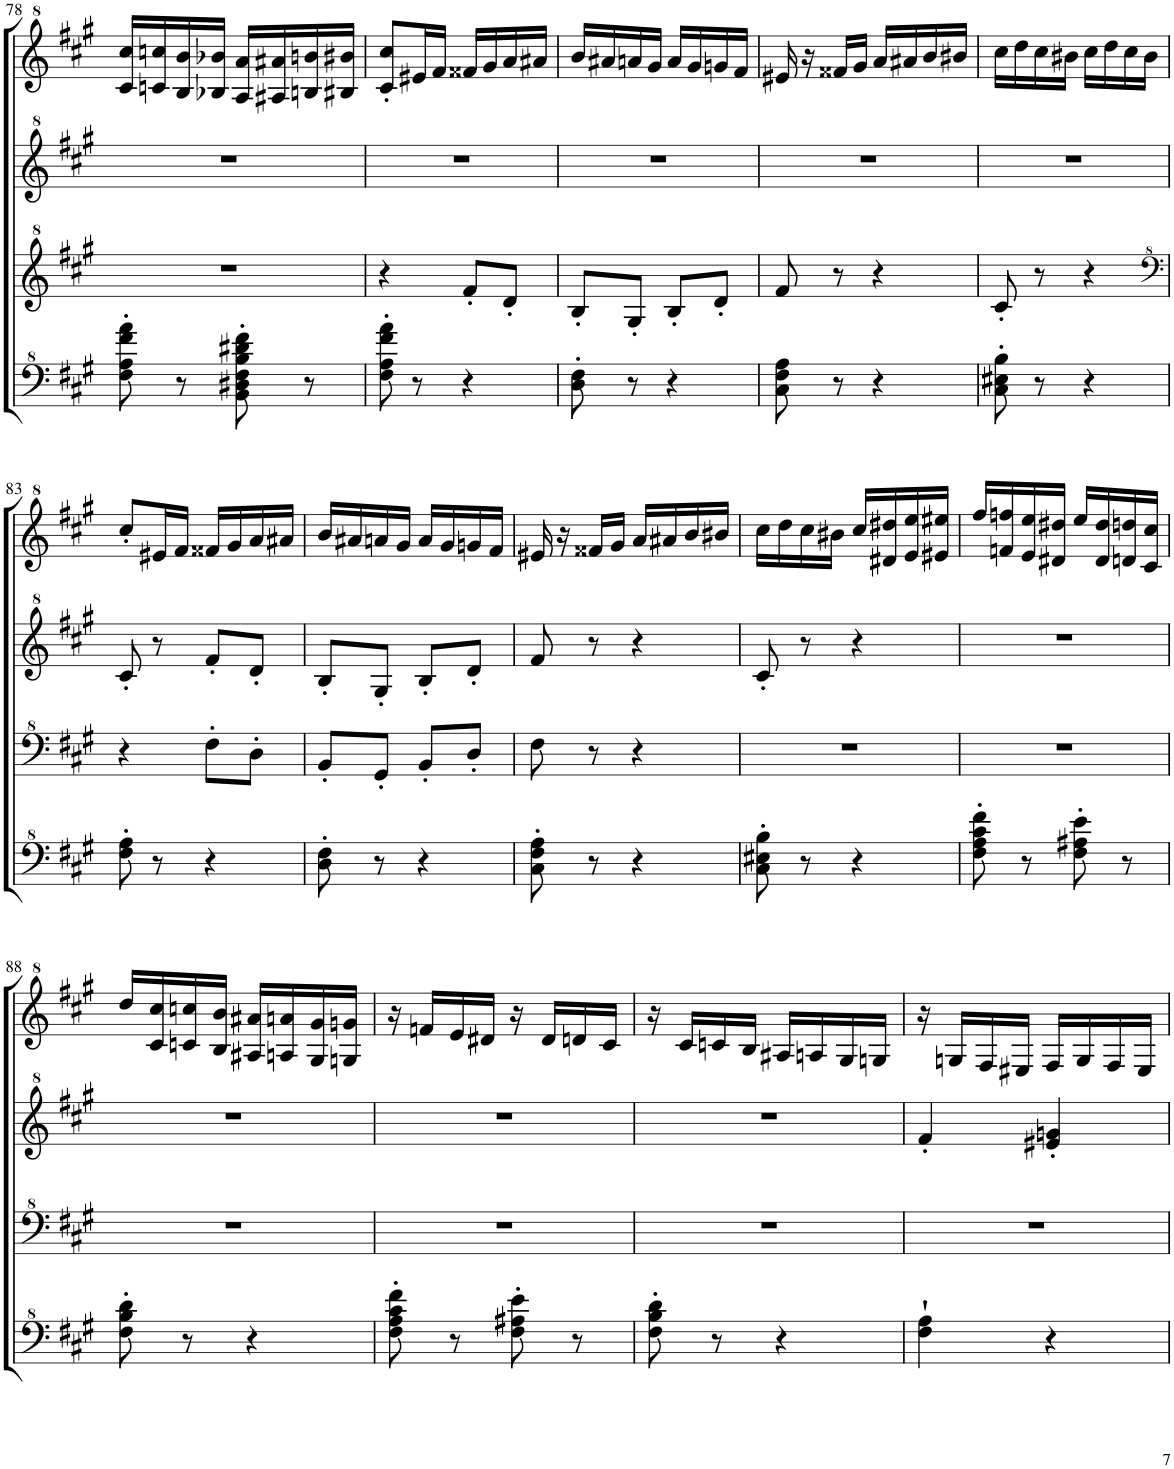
**kern	**kern	**kern	**kern
*part1	*part1	*part1	*part1
*staff4	*staff3	*staff2	*staff1
*I"Model III	*	*	*
!!LO:PB:g=z
*clefF^4	*clefG^2	*clefG^2	*clefG^2
*k[f#c#g#]	*k[f#c#g#]	*k[f#c#g#]	*k[f#c#g#]
*M2/4	*M2/4	*M2/4	*M2/4
=78	=78	=78	=78
8f#\' 8a\' 8ff#\' 8aa\'	2r	2r	16cc#/ 16ccc#/LL
.	.	.	16ccn/ 16cccn/
8r	.	.	16b/ 16bb/
.	.	.	16b-X/ 16bb-X/JJ
8B\' 8d#X\' 8f#\' 8b\' 8dd#X\' 8ff#\'	.	.	16a/ 16aa/LL
.	.	.	16a#X/ 16aa#X/
8r	.	.	16bn/ 16bbn/
.	.	.	16b#X/ 16bb#X/JJ
=79	=79	=79	=79
8f#\' 8a\' 8ff#\' 8aa\'	4r	2r	8cc#/' 8ccc#/'L
8r	.	.	16ee#X/L
.	.	.	16ff#/JJ
4r	8ff#'/L	.	16ff##X/LL
.	.	.	16gg#/
.	8dd'/J	.	16aa/
.	.	.	16aa#X/JJ
=80	=80	=80	=80
8d\' 8f#\'	8b'/L	2r	16bb/LL
.	.	.	16aa#X/
8r	8g#'/J	.	16aan/
.	.	.	16gg#/JJ
4r	8b'/L	.	16aa/LL
.	.	.	16gg#/
.	8dd'/J	.	16ggn/
.	.	.	16ff#/JJ
=81	=81	=81	=81
8c#\ 8f#\ 8a\	8ff#/	2r	16ee#X/
.	.	.	16r
8r	8r	.	16ff##X/LL
.	.	.	16gg#/JJ
4r	4r	.	16aa/LL
.	.	.	16aa#X/
.	.	.	16bb/
.	.	.	16bb#X/JJ
=82	=82	=82	=82
8c#\' 8e#X\' 8b\'	8cc#'/	2r	16ccc#\LL
.	.	.	16ddd\
8r	8r	.	16ccc#\
.	.	.	16bb#X\JJ
4r	4r	.	16ccc#\LL
.	.	.	16ddd\
.	.	.	16ccc#\
.	.	.	16bb#\JJ
!!LO:LB:g=z
=83	=83	=83	=83
*	*clefF^4	*	*
8f#\' 8a\'	4r	8cc#'/	8ccc#'/L
8r	.	8r	16ee#X/L
.	.	.	16ff#/JJ
4r	8f#'\L	8ff#'/L	16ff##X/LL
.	.	.	16gg#/
.	8d'\J	8dd'/J	16aa/
.	.	.	16aa#X/JJ
=84	=84	=84	=84
8d\' 8f#\'	8B'/L	8b'/L	16bb/LL
.	.	.	16aa#X/
8r	8G#'/J	8g#'/J	16aan/
.	.	.	16gg#/JJ
4r	8B'/L	8b'/L	16aa/LL
.	.	.	16gg#/
.	8d'/J	8dd'/J	16ggn/
.	.	.	16ff#/JJ
=85	=85	=85	=85
8c#\' 8f#\' 8a\'	8f#\	8ff#/	16ee#X/
.	.	.	16r
8r	8r	8r	16ff##X/LL
.	.	.	16gg#/JJ
4r	4r	4r	16aa/LL
.	.	.	16aa#X/
.	.	.	16bb/
.	.	.	16bb#X/JJ
=86	=86	=86	=86
8c#\' 8e#X\' 8b\'	2r	8cc#'/	16ccc#\LL
.	.	.	16ddd\
8r	.	8r	16ccc#\
.	.	.	16bb#X\JJ
4r	.	4r	16ccc#/LL
.	.	.	16dd#X/ 16ddd#X/
.	.	.	16ee/ 16eee/
.	.	.	16ee#X/ 16eee#X/JJ
=87	=87	=87	=87
8f#\' 8a\' 8cc#\' 8ff#\'	2r	2r	16fff#/LL
.	.	.	16ffn/ 16fffn/
8r	.	.	16ee/ 16eee/
.	.	.	16dd#X/ 16ddd#X/JJ
8f#\' 8a#X\' 8ee\'	.	.	16eee/LL
.	.	.	16dd#/ 16ddd#/
8r	.	.	16ddn/ 16dddn/
.	.	.	16cc#/ 16ccc#/JJ
!!LO:LB:g=z
=88	=88	=88	=88
8f#\' 8b\' 8dd\'	2r	2r	16ddd/LL
.	.	.	16cc#/ 16ccc#/
8r	.	.	16ccn/ 16cccn/
.	.	.	16b/ 16bb/JJ
4r	.	.	16a#X/ 16aa#X/LL
.	.	.	16an/ 16aan/
.	.	.	16g#/ 16gg#/
.	.	.	16gn/ 16ggn/JJ
=89	=89	=89	=89
8f#\' 8a\' 8cc#\' 8ff#\'	2r	2r	16r
.	.	.	16ffn/LL
8r	.	.	16ee/
.	.	.	16dd#X/JJ
8f#\' 8a#X\' 8ee\'	.	.	16r
.	.	.	16dd#/LL
8r	.	.	16ddn/
.	.	.	16cc#/JJ
=90	=90	=90	=90
8f#\' 8b\' 8dd\'	2r	2r	16r
.	.	.	16cc#/LL
8r	.	.	16ccn/
.	.	.	16b/JJ
4r	.	.	16a#X/LL
.	.	.	16an/
.	.	.	16g#/
.	.	.	16gn/JJ
=91	=91	=91	=91
4f#\` 4a\`	2r	4ff#'/	16r
.	.	.	16gn/LL
.	.	.	16f#/
.	.	.	16e#X/JJ
4r	.	4ee#X/' 4ggn/'	16f#/LL
.	.	.	16g/
.	.	.	16f#/
.	.	.	16e#/JJ
=	=	=	=
*-	*-	*-	*-
